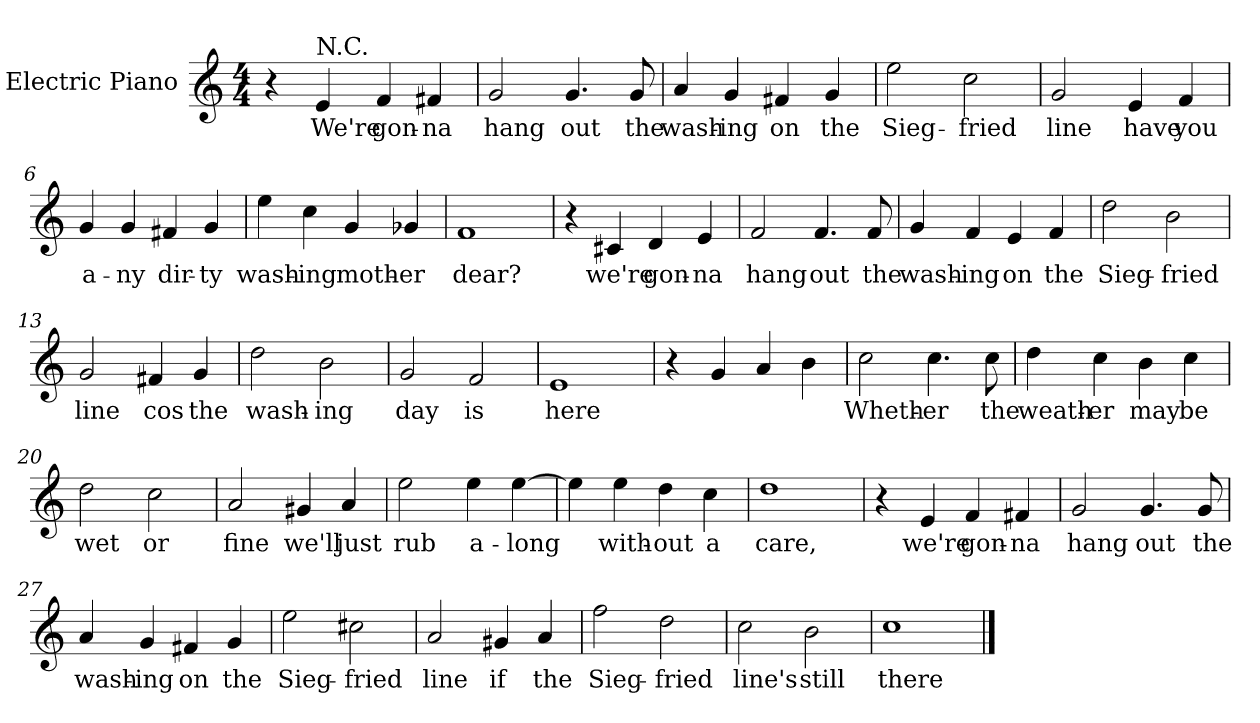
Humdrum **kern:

**kern	**text
*part1	*part1
*staff1	*staff1
*I"Electric Piano	*
*I'E.Pno	*
*clefG2	*
*k[]	*
*C:	*
*M4/4	*
=1	=1
4r	.
!LO:TX:a:t=N.C.	!
4e/	We're
4f/	gon-
4f#X/	-na
=2	=2
2g/	hang
4.g/	out
8g/	the
=3	=3
4a/	wash-
4g/	ing
4f#X/	on
4g/	the
=4	=4
2ee\	Sieg-
2cc\	-fried
!!LO:LB:g=z
=5	=5
2g/	line
4e/	have
4f/	you
=6	=6
4g/	a-
4g/	-ny
4f#X/	dir-
4g/	-ty
=7	=7
4ee\	wash-
4cc\	-ing
4g/	moth-
4g-X/	-er
=8	=8
1f	dear?
=9	=9
4r	.
4c#X/	we're
4d/	gon-
4e/	-na
!!LO:LB:g=z
=10	=10
2f/	hang
4.f/	out
8f/	the
=11	=11
4g/	wash-
4f/	-ing
4e/	on
4f/	the
=12	=12
2dd\	Sieg-
2b\	-fried
=13	=13
2g/	line
4f#X/	cos
4g/	the
=14	=14
2dd\	wash-
2b\	-ing
=15	=15
2g/	day
2f/	is
!!LO:LB:g=z
=16	=16
1e	here
=17	=17
4r	.
4g/	.
4a/	.
4b\	.
=18	=18
2cc\	Wheth-
4.cc\	-er
8cc\	the
=19	=19
4dd\	weath-
4cc\	-er
4b\	may
4cc\	be
=20	=20
2dd\	wet
2cc\	or
=21	=21
2a/	fine
4g#X/	we'll
4a/	just
!!LO:LB:g=z
=22	=22
2ee\	rub
4ee\	a-
[4ee\	-long
=23	=23
4ee\]	.
4ee\	with-
4dd\	-out
4cc\	a
=24	=24
1dd	care,
=25	=25
4r	.
4e/	we're
4f/	gon-
4f#X/	-na
=26	=26
2g/	hang
4.g/	out
8g/	the
!!LO:LB:g=z
=27	=27
4a/	wash-
4g/	-ing
4f#X/	on
4g/	the
=28	=28
2ee\	Sieg-
2cc#X\	-fried
=29	=29
2a/	line
4g#X/	if
4a/	the
=30	=30
2ff\	Sieg-
2dd\	-fried
=31	=31
2cc\	line's
2b\	still
=32	=32
1cc	there
==	==
*-	*-
